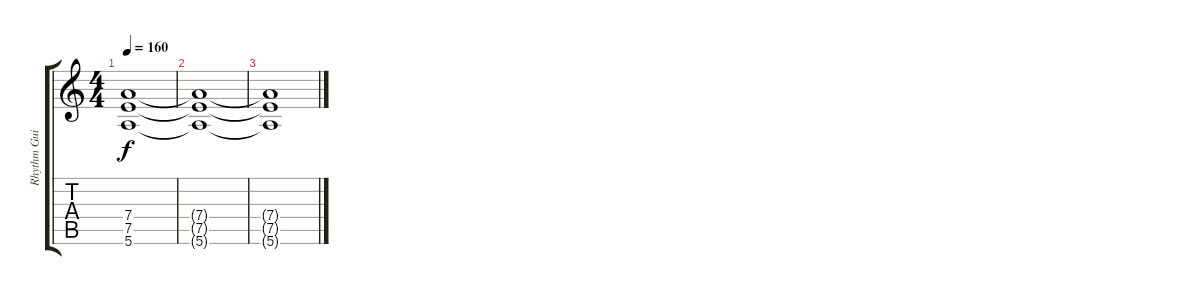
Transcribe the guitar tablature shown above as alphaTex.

\track ("Rhythm Guitar" "Rhythm Gui") {instrument overdrivenguitar}
\staff {score tabs}
\tuning (E4 B3 G3 D3 A2 E2) {hide}
\ts (4 4)
\tempo 160
\clef g2
\ks c
(7.4{t} 7.5{t} 5.6{t}).1{dy f volume 0} |
(7.4{t} 7.5{t} 5.6{t}).1 |
(7.4{t} 7.5{t} 5.6{t}).1
